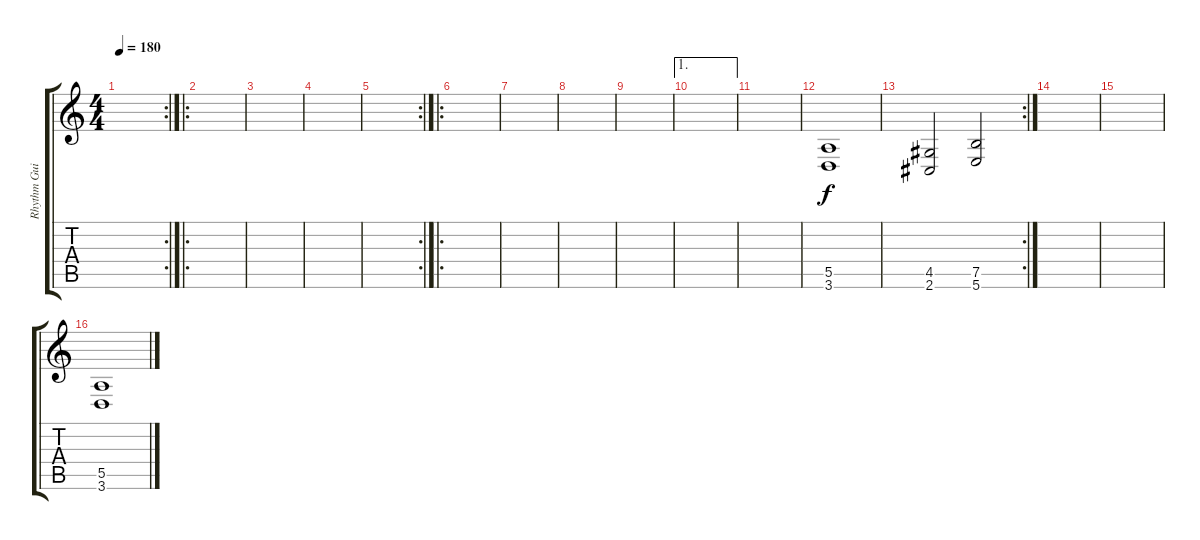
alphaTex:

\track ("Rhythm Guitar" "Rhythm Gui") {instrument distortionguitar}
\staff {score tabs}
\tuning (B3 Gb3 D3 A2 E2 B1) {hide}
\rc 2
\ts (4 4)
\tempo 180
\clef g2
\ks c
|
\ro
|
|
|
\rc 2
|
\ro
|
|
|
|
\ae 1
|
|
(5.5 3.6).1 |
\rc 2
(4.5 2.6).2 (7.5 5.6).2 |
|
|
(5.5 3.6).1
